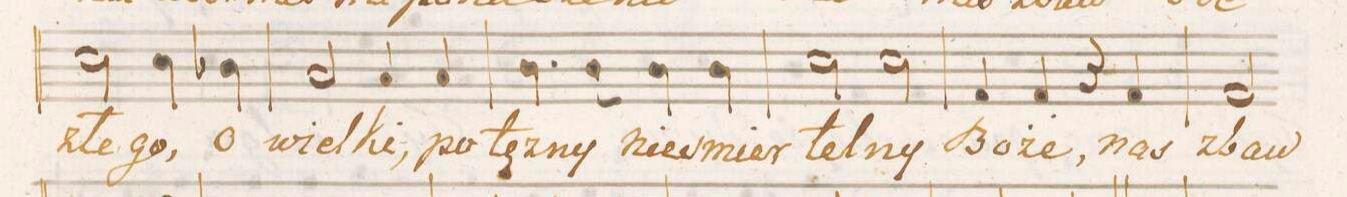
**kern	**text
*I"Basso.	*
*clefF4	*
*k[b-e-a-d-]	*
*met(C.)	*
*M4/4	*
2E-\	złe-
4E-\	-go,
4D-X\	o
=48	=48
2C/	wiel-
4C/	-ki,
4C/	po-
=49	=49
4.D-\	-tęz-
8D-\	-ny
4D-\	nie-
4D-\	-smier-
=50	=50
2E-\	tel-
2E-\	ny
=51	=51
4AA-/	Bo-
4AA-/	-że,
4r	.
4AA-/	nas
=52	=52
2AA-/	zbaw
*-	*-
